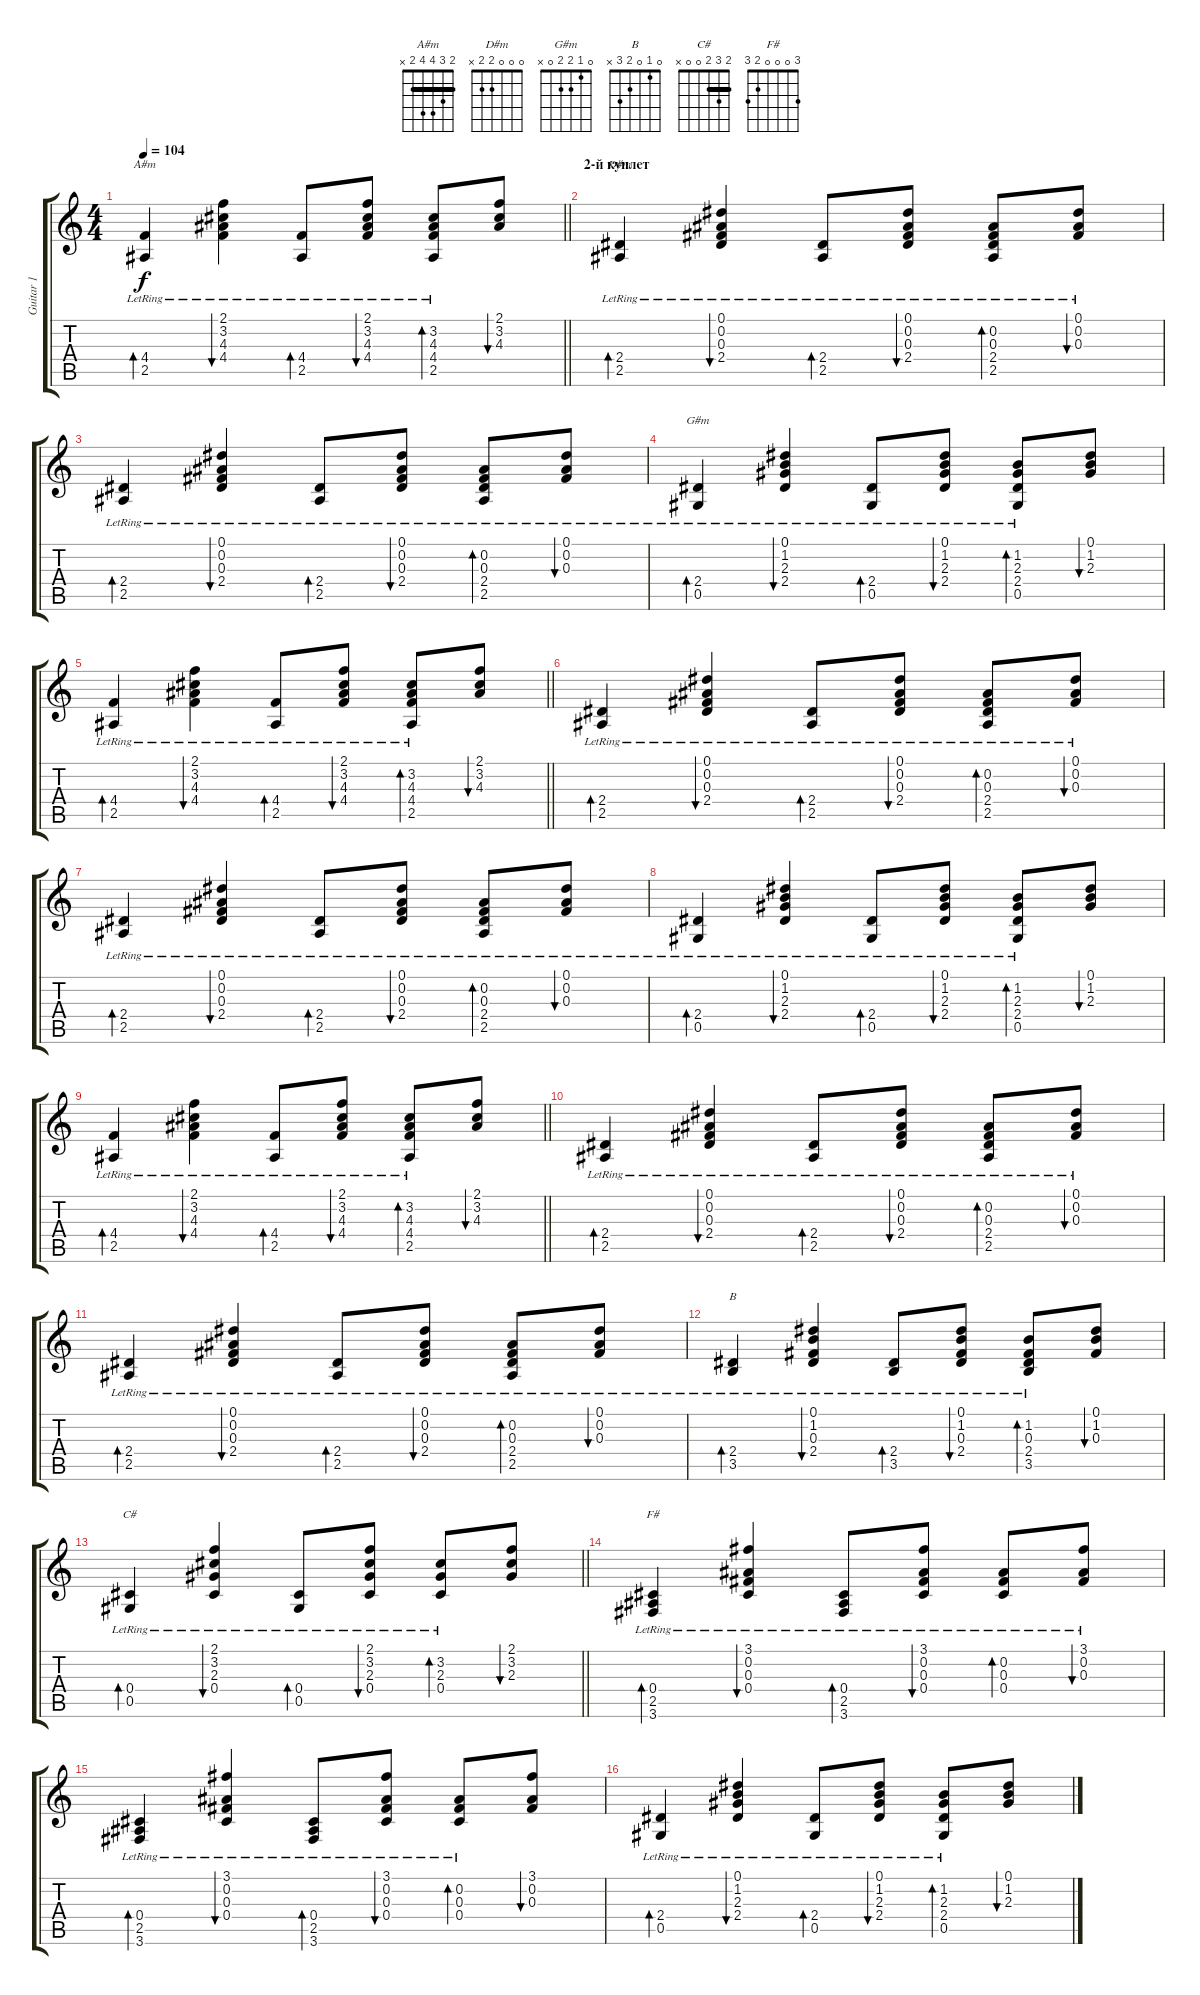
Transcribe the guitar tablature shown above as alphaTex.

\track ("Guitar 1" "Guitar 1") {instrument acousticguitarsteel}
\staff {score tabs}
\tuning (Eb4 Bb3 Gb3 Db3 Ab2 Eb2) {hide}
\chord ("A#m" 2 3 4 4 2 x) {barre 2}
\chord ("D#m" 0 0 0 2 2 x)
\chord ("G#m" 0 1 2 2 0 x)
\chord ("B" 0 1 0 2 3 x)
\chord ("C#" 2 3 2 0 0 x) {barre 2}
\chord ("F#" 3 0 0 0 2 3)
\ts (4 4)
\tempo 104
\clef g2
\barLineRight lightlight
\ks c
(4.4{lr} 2.5{lr}).4{bd 60 ch "A#m" dy f} (2.1{lr} 3.2{lr} 4.3{lr} 4.4{lr}).4{bu 60} (4.4{lr} 2.5{lr}).8{bd 60} (2.1{lr} 3.2{lr} 4.3{lr} 4.4{lr}).8{bu 60} (3.2 4.3{lr} 4.4{lr} 2.5{lr}).8{bd 60} (2.1 3.2 4.3).8{bu 60} |
\section ("" "2-й куплет")
(2.4{lr} 2.5{lr}).4{bd 60 ch "D#m"} (0.1{lr} 0.2{lr} 0.3{lr} 2.4{lr}).4{bu 60} (2.4{lr} 2.5{lr}).8{bd 60} (0.1{lr} 0.2{lr} 0.3{lr} 2.4{lr}).8{bu 60} (0.2 0.3{lr} 2.4{lr} 2.5{lr}).8{bd 60} (0.1{lr} 0.2{lr} 0.3{lr}).8{bu 60} |
(2.4{lr} 2.5{lr}).4{bd 60} (0.1{lr} 0.2{lr} 0.3{lr} 2.4{lr}).4{bu 60} (2.4{lr} 2.5{lr}).8{bd 60} (0.1{lr} 0.2{lr} 0.3{lr} 2.4{lr}).8{bu 60} (0.2 0.3{lr} 2.4{lr} 2.5{lr}).8{bd 60} (0.1{lr} 0.2 0.3).8{bu 60} |
(2.4{lr} 0.5{lr}).4{bd 60 ch "G#m"} (0.1{lr} 1.2{lr} 2.3{lr} 2.4{lr}).4{bu 60} (2.4{lr} 0.5{lr}).8{bd 60} (0.1{lr} 1.2{lr} 2.3{lr} 2.4{lr}).8{bu 60} (1.2 2.3{lr} 2.4{lr} 0.5{lr}).8{bd 60} (0.1 1.2 2.3).8{bu 60} |
\barLineRight lightlight
(4.4{lr} 2.5{lr}).4{bd 60} (2.1{lr} 3.2{lr} 4.3{lr} 4.4{lr}).4{bu 60} (4.4{lr} 2.5{lr}).8{bd 60} (2.1{lr} 3.2{lr} 4.3{lr} 4.4{lr}).8{bu 60} (3.2 4.3{lr} 4.4{lr} 2.5{lr}).8{bd 60} (2.1 3.2 4.3).8{bu 60} |
\section ("" "")
(2.4{lr} 2.5{lr}).4{bd 60} (0.1{lr} 0.2{lr} 0.3{lr} 2.4{lr}).4{bu 60} (2.4{lr} 2.5{lr}).8{bd 60} (0.1{lr} 0.2{lr} 0.3{lr} 2.4{lr}).8{bu 60} (0.2 0.3{lr} 2.4{lr} 2.5{lr}).8{bd 60} (0.1{lr} 0.2{lr} 0.3{lr}).8{bu 60} |
(2.4{lr} 2.5{lr}).4{bd 60} (0.1{lr} 0.2{lr} 0.3{lr} 2.4{lr}).4{bu 60} (2.4{lr} 2.5{lr}).8{bd 60} (0.1{lr} 0.2{lr} 0.3{lr} 2.4{lr}).8{bu 60} (0.2 0.3{lr} 2.4{lr} 2.5{lr}).8{bd 60} (0.1{lr} 0.2 0.3).8{bu 60} |
(2.4{lr} 0.5{lr}).4{bd 60} (0.1{lr} 1.2{lr} 2.3{lr} 2.4{lr}).4{bu 60} (2.4{lr} 0.5{lr}).8{bd 60} (0.1{lr} 1.2{lr} 2.3{lr} 2.4{lr}).8{bu 60} (1.2 2.3{lr} 2.4{lr} 0.5{lr}).8{bd 60} (0.1 1.2 2.3).8{bu 60} |
\barLineRight lightlight
(4.4{lr} 2.5{lr}).4{bd 60} (2.1{lr} 3.2{lr} 4.3{lr} 4.4{lr}).4{bu 60} (4.4{lr} 2.5{lr}).8{bd 60} (2.1{lr} 3.2{lr} 4.3{lr} 4.4{lr}).8{bu 60} (3.2 4.3{lr} 4.4{lr} 2.5{lr}).8{bd 60} (2.1 3.2 4.3).8{bu 60} |
\section ("" "")
(2.4{lr} 2.5{lr}).4{bd 60} (0.1{lr} 0.2{lr} 0.3{lr} 2.4{lr}).4{bu 60} (2.4{lr} 2.5{lr}).8{bd 60} (0.1{lr} 0.2{lr} 0.3{lr} 2.4{lr}).8{bu 60} (0.2 0.3{lr} 2.4{lr} 2.5{lr}).8{bd 60} (0.1{lr} 0.2{lr} 0.3{lr}).8{bu 60} |
(2.4{lr} 2.5{lr}).4{bd 60} (0.1{lr} 0.2{lr} 0.3{lr} 2.4{lr}).4{bu 60} (2.4{lr} 2.5{lr}).8{bd 60} (0.1{lr} 0.2{lr} 0.3{lr} 2.4{lr}).8{bu 60} (0.2 0.3{lr} 2.4{lr} 2.5{lr}).8{bd 60} (0.1{lr} 0.2 0.3).8{bu 60} |
(2.4{lr} 3.5{lr}).4{bd 60 ch "B"} (0.1{lr} 1.2{lr} 0.3{lr} 2.4{lr}).4{bu 60} (2.4{lr} 3.5{lr}).8{bd 60} (0.1{lr} 1.2{lr} 0.3{lr} 2.4{lr}).8{bu 60} (1.2 0.3{lr} 2.4{lr} 3.5{lr}).8{bd 60} (0.1 1.2 0.3).8{bu 60} |
\barLineRight lightlight
(0.4{lr} 0.5{lr}).4{bd 60 ch "C#"} (2.1{lr} 3.2{lr} 2.3{lr} 0.4{lr}).4{bu 60} (0.4{lr} 0.5{lr}).8{bd 60} (2.1{lr} 3.2{lr} 2.3{lr} 0.4{lr}).8{bu 60} (3.2{lr} 2.3{lr} 0.4{lr}).8{bd 60} (2.1 3.2 2.3).8{bu 60} |
\section ("" "")
(0.4{lr} 2.5{lr} 3.6{lr}).4{bd 60 ch "F#"} (3.1{lr} 0.2{lr} 0.3{lr} 0.4{lr}).4{bu 60} (0.4{lr} 2.5{lr} 3.6{lr}).8{bd 60} (3.1{lr} 0.2{lr} 0.3{lr} 0.4{lr}).8{bu 60} (0.2{lr} 0.3{lr} 0.4{lr}).8{bd 60} (3.1{lr} 0.2{lr} 0.3{lr}).8{bu 60} |
(0.4{lr} 2.5{lr} 3.6{lr}).4{bd 60} (3.1{lr} 0.2{lr} 0.3{lr} 0.4{lr}).4{bu 60} (0.4{lr} 2.5{lr} 3.6{lr}).8{bd 60} (3.1{lr} 0.2{lr} 0.3{lr} 0.4{lr}).8{bu 60} (0.2{lr} 0.3{lr} 0.4{lr}).8{bd 60} (3.1 0.2 0.3).8{bu 60} |
(2.4{lr} 0.5{lr}).4{bd 60} (0.1{lr} 1.2{lr} 2.3{lr} 2.4{lr}).4{bu 60} (2.4{lr} 0.5{lr}).8{bd 60} (0.1{lr} 1.2{lr} 2.3{lr} 2.4{lr}).8{bu 60} (1.2 2.3{lr} 2.4{lr} 0.5{lr}).8{bd 60} (0.1 1.2 2.3).8{bu 60}
